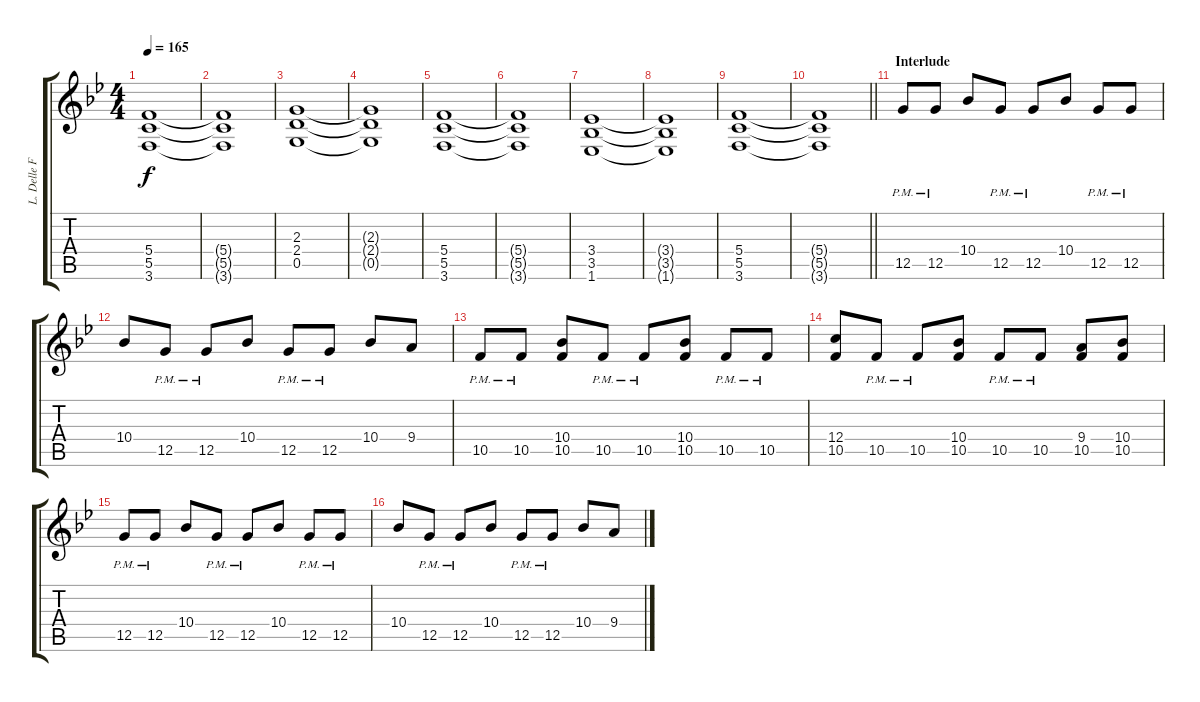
\track ("L. Delle Fave (Dist. Guitar L)" "L. Delle F") {instrument overdrivenguitar}
\staff {score tabs}
\tuning (D4 A3 F3 C3 G2 D2) {hide}
\ts (4 4)
\tempo 165
\clef g2
\ks gminor
(5.4 5.5 3.6).1{dy f} |
(5.4{t} 5.5{t} 3.6{t}).1 |
(2.3 2.4 0.5).1 |
(2.3{t} 2.4{t} 0.5{t}).1 |
(5.4 5.5 3.6).1 |
(5.4{t} 5.5{t} 3.6{t}).1 |
(3.4 3.5 1.6).1 |
(3.4{t} 3.5{t} 1.6{t}).1 |
(5.4 5.5 3.6).1 |
\barLineRight lightlight
(5.4{t} 5.5{t} 3.6{t}).1 |
\section ("" "Interlude")
12.5{pm}.8 12.5{pm}.8 10.4.8 12.5{pm}.8 12.5{pm}.8 10.4.8 12.5{pm}.8 12.5{pm}.8 |
10.4.8 12.5{pm}.8 12.5{pm}.8 10.4.8 12.5{pm}.8 12.5{pm}.8 10.4.8 9.4.8 |
10.5{pm}.8 10.5{pm}.8 (10.4 10.5).8 10.5{pm}.8 10.5{pm}.8 (10.4 10.5).8 10.5{pm}.8 10.5{pm}.8 |
(12.4 10.5).8 10.5{pm}.8 10.5{pm}.8 (10.4 10.5).8 10.5{pm}.8 10.5{pm}.8 (9.4 10.5).8 (10.4 10.5).8 |
12.5{pm}.8 12.5{pm}.8 10.4.8 12.5{pm}.8 12.5{pm}.8 10.4.8 12.5{pm}.8 12.5{pm}.8 |
10.4.8 12.5{pm}.8 12.5{pm}.8 10.4.8 12.5{pm}.8 12.5{pm}.8 10.4.8 9.4.8
